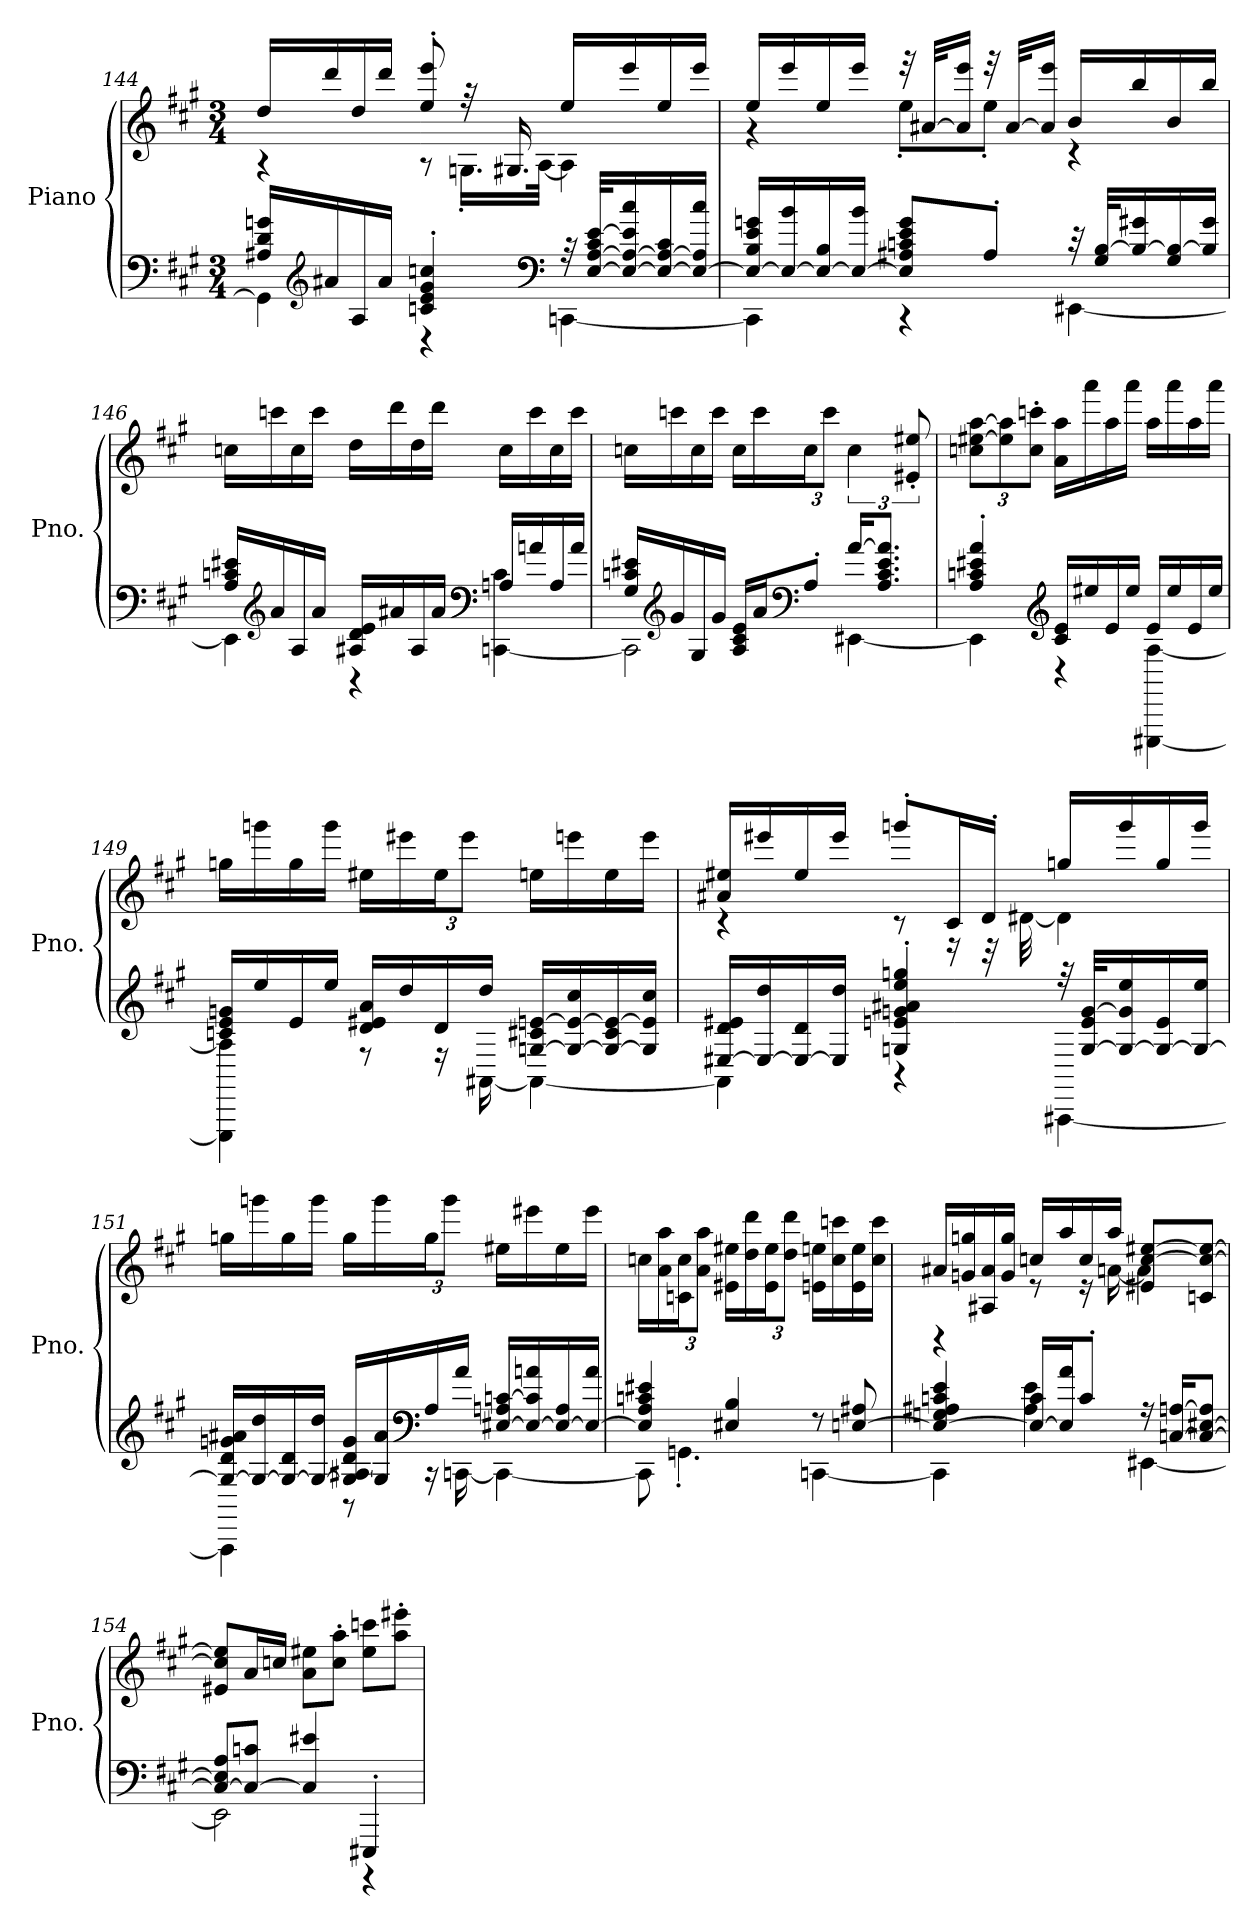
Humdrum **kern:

**kern	**kern
*part1	*part1
*staff2	*staff1
*I"Piano	*
*I'Pno.	*
*clefF4	*clefG2
*k[f#c#g#]	*k[f#c#g#]
*M3/4	*M3/4
=144	=144
*^	*^
16A#X/ 16d/ 16gn/LL	4GG\]	16dd/LL	4r
*clefG2	*	*	*
16a#X/	.	16ddd/	.
16A#/	.	16dd/	.
16a#/JJ	.	16ddd/JJ	.
4cn/' 4e/' 4g/' 4ccn/'	4r	8ee/' 8eee/'	8r
.	.	32r	16.Gn'\LL
.	.	16.G#X/	.
.	.	.	[32A\JJk
*clefF4	*	*	*
32r	[4CCn\	16ee/LL	4A\]
[32E/ [32A#/ 32c/ [32e/KLL	.	.	.
16E/_ 16A#/_ 16e/] 16cc/	.	16eee/	.
16E/_ 16A#/_ 16c/	.	16ee/	.
16E/_ 16A#/] 16cc/JJ	.	16eee/JJ	.
!!LO:LB:g=z	!!
=145	=145	=145	=145
16E/_ 16B/ 16e/ 16gn/LL	4CC\]	16ee/LL	4r
16E/_ 16b/	.	16eee/	.
16E/_ 16B/	.	16ee/	.
16E/_ 16b/JJ	.	16eee/JJ	.
8E/] 8A#X/ 8cn/ 8e/ 8g/L	4r	32r	8ee'\L
.	.	[32a#X/KLL	.
.	.	16a#/] 16eee/JJ	.
8A#'/J	.	32r	8ee'\J
.	.	[32a#/KLL	.
.	.	16a#/] 16eee/JJ	.
32r	[4EE#X\	16b/LL	4r
32G#/ [32B/KLL	.	.	.
16B/_ 16g#X/	.	16bb/	.
16G#/ 16B/_	.	16b/	.
16B/] 16g#/JJ	.	16bb/JJ	.
*	*	*v	*v
=146	=146	=146
16A/ 16cn/ 16e#X/LL	4EE#\]	16ccn\LL
*clefG2	*	*
16a/	.	16cccn\
16A/	.	16cc\
16a/JJ	.	16ccc\JJ
16A#X/ 16d/ 16e#/LL	4r	16dd\LL
16a#X/	.	16ddd\
16A#/	.	16dd\
16a#/JJ	.	16ddd\JJ
*clefF4	*	*
16An/LL	[4CCn\ 4c\	16cc\LL
16an/	.	16ccc\
16A/	.	16cc\
16a/JJ	.	16ccc\JJ
!!LO:PB:g=z
=147	=147	=147
16G#/ 16cn/ 16e#X/LL	2CC\]	16ccn\LL
*clefG2	*	*
16g#/	.	16cccn\
16G#/	.	16cc\
16g#/JJ	.	16ccc\JJ
16A/ 16c/ 16e#/LL	.	16cc\LL
16a/J	.	16ccc\
*clefF4	*	*
*	*	*Xbrackettup
8A'/J	.	24cc\J
.	.	12ccc\J
*	*	*brackettup
[16a/KL	[4EE#X\	6cc\
8.A/ 8.c/ 8.e#/ 8.a/]J	.	.
.	.	12e#X/' 12ee#X/'
=148	=148	=148
*	*	*Xbrackettup
4A/' 4cn/' 4e#X/' 4a/'	4EE#\]	12ccn\ [12ee#X\ [12aa\L
.	.	12ee#\] 12aa\]
.	.	12cc\' 12cccn\'J
*clefG2	*	*
16c/ 16e#/LL	4r	16a\ 16aa\LL
16ee#X/	.	16aaa\
16e#/	.	16aa\
16ee#/JJ	.	16aaa\JJ
16e#/LL	[4EEE#X\ [4A\	16aa\LL
16ee#/	.	16aaa\
16e#/	.	16aa\
16ee#/JJ	.	16aaa\JJ
!!LO:LB:g=z
=149	=149	=149
16cn/ 16e/ 16gn/LL	4EEE#\] 4A\]	16ggn\LL
16ee/	.	16gggn\
16e/	.	16gg\
16ee/JJ	.	16ggg\JJ
16d/ 16e#X/ 16a/LL	8r	16ee#X\LL
16dd/	.	16eee#X\
16d/	16r	24ee#\J
.	.	12eee#\J
16dd/JJ	[16AA#X\	.
[16Gn/ 16c#X/ [16en/LL	4AA#\_	16een\LL
16G/_ 16e/_ 16cc#/	.	16eeen\
16G/_ 16c#/ 16e/_	.	16ee\
16G/] 16e/] 16cc#/JJ	.	16eee\JJ
=150	=150	=150
*	*	*^
[16E#X/ 16d/ 16e#X/LL	4AA#\]	16a#X/ 16ee#X/LL	4r
16E#/_ 16dd/	.	16eee#X/	.
16E#/_ 16d/	.	16ee#/	.
16E#/] 16dd/JJ	.	16eee#/JJ	.
4Gn/' 4en/' 4gn/' 4a#X/' 4ee/' 4ggn/'	4r	8gggn'/L	8r
.	.	16c#/L	16r
.	.	16d'/JJ	32r
.	.	.	[32d#X\
32r	[4AAA#X\	16ggn/LL	4d#\]
[32G/ 32e/ [32g/KLL	.	.	.
16G/_ 16g/] 16ee/	.	16ggg/	.
16G/_ 16e/	.	16gg/	.
16G/_ 16ee/JJ	.	16ggg/JJ	.
*	*	*v	*v
!!LO:LB:g=z
=151	=151	=151
16G/_ 16d/ 16gn/ 16a#X/LL	4AAA#\]	16ggn\LL
16G/_ 16dd/	.	16gggn\
16G/_ 16d/	.	16gg\
16G/_ 16dd/JJ	.	16ggg\JJ
16G/_ 16A#X/ 16d/ 16g/LL	8r	16gg\LL
16G/] 16a#/	.	16ggg\
*clefF4	*	*
16A#/	16r	24gg\J
.	.	12ggg\J
16a#/JJ	[16CCn\	.
[16E#X/ 16An/ [16cn/LL	4CC\_	16ee#X\LL
16E#/_ 16c/] 16an/	.	16eee#X\
16E#/_ 16A/	.	16ee#\
16E#/_ 16a/JJ	.	16eee#\JJ
=152	=152	=152
4E#/] 4A/ 4cn/ 4e#X/	8CC\]	16ccn\LL
.	.	16a\ 16aa\
.	4.GGn'\	24cn\ 24cc\J
.	.	12a\ 12aa\J
4E#X/ 4B/	.	16e#X\ 16ee#X\LL
.	.	16dd\ 16ddd\
.	.	24e#\ 24ee#\J
.	.	12dd\ 12ddd\J
8r	[4CCn\	16en\ 16een\LL
.	.	16cc\ 16cccn\
[8En/ 8A#X/	.	16e\ 16ee\
.	.	16cc\ 16ccc\JJ
!!LO:LB:g=z
=153	=153	=153
*	*	*^
4E/_ 4Gn/ 4A#X/ 4cn/ 4e/	4CC\]	16a#X/LL	4r
.	.	16gn/ 16ggn/	.
.	.	16A#X/ 16a#/	.
.	.	16g/ 16gg/JJ	.
16E/_ 16c/LL	4A#\ 4e\	16ccn/LL	8r
16E/] 16a/J	.	16aa/	.
8c'/J	.	16cc/	16r
.	.	16aa/JJ	[16an\
16r	[4EE#X\	8e#X/ [8cc/ [8ee#X/L	4a\]
[16Cn/ [16An/KL	.	.	.
8C/_ [8E#X/ 8A/]J	.	8cn/ 8cc/_ 8ee#/_J	.
*	*	*v	*v
=154	=154	=154
8C/_ 8E#/] 8A/L	2EE#\]	8e#X/ 8cc/] 8ee#/]L
8C/_ 8cn/J	.	16a/L
.	.	16ccn/JJ
4C/] 4e#X/	.	8a\ 8ee#X\L
.	.	8cc\' 8aa\'J
4EEE#X'/	4r	8ee#\ 8cccn\L
.	.	8aa\' 8eee#X\'J
*v	*v	*
=	=
*-	*-
